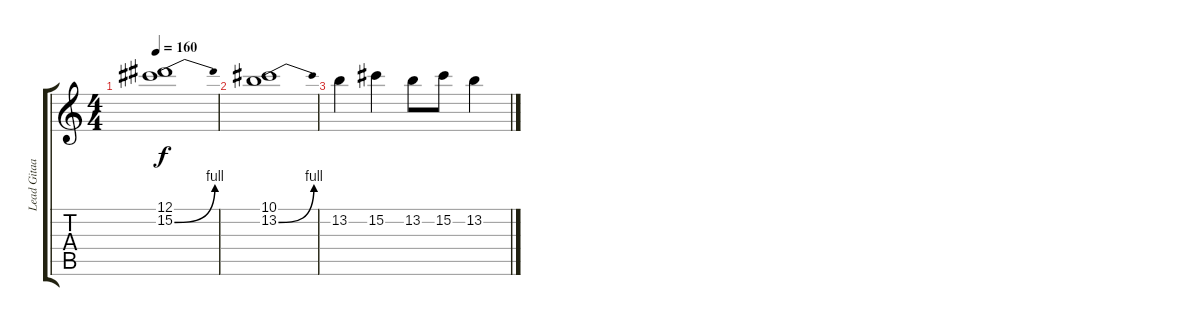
\track ("Lead Gitaar" "Lead Gitaa") {instrument overdrivenguitar}
\staff {score tabs}
\tuning (Eb4 Bb3 Gb3 Db3 Ab2 Eb2) {hide}
\ts (4 4)
\tempo 160
\clef g2
\ks c
(12.1 15.2{be (bend 0 0 60 4)}).1{dy f} |
(10.1 13.2{be (bend 0 0 60 4)}).1 |
13.2.4{volume 0} 15.2.4 13.2.8 15.2.8 13.2.4
